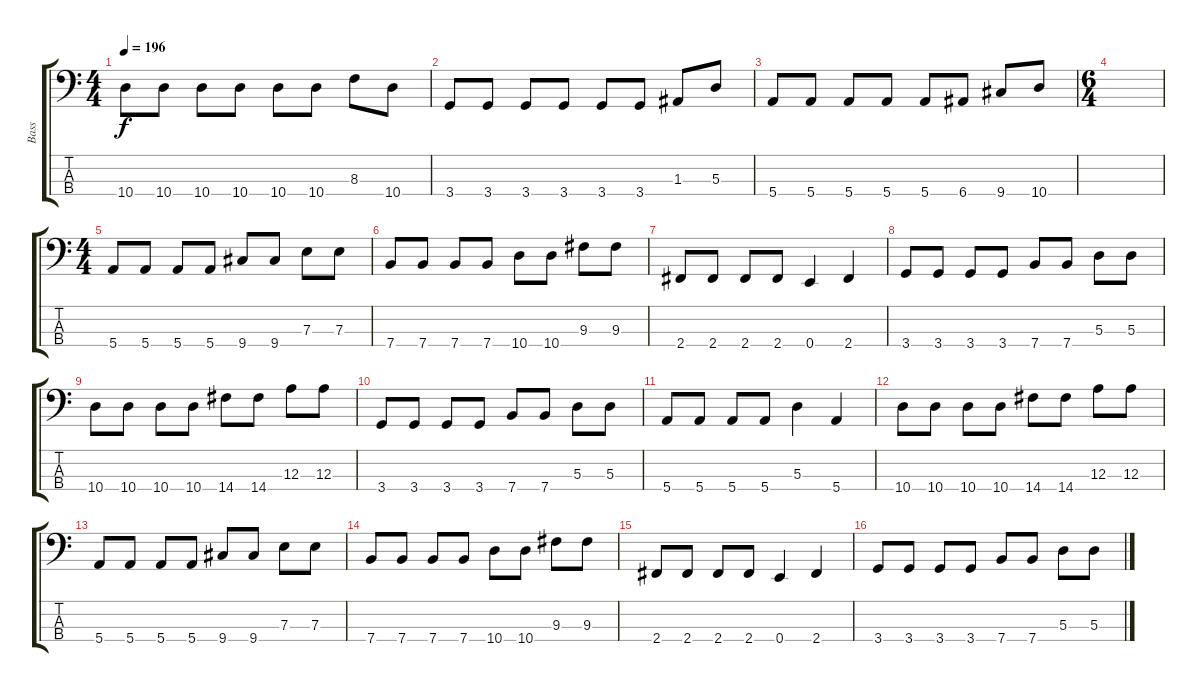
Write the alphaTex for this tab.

\track ("Bass" "Bass") {instrument electricbassfinger}
\staff {score tabs}
\tuning (G2 D2 A1 E1) {hide}
\ts (4 4)
\tempo 196
\clef f4
\ks c
10.4.8{dy f} 10.4.8 10.4.8 10.4.8 10.4.8 10.4.8 8.3.8 10.4.8 |
3.4.8 3.4.8 3.4.8 3.4.8 3.4.8 3.4.8 1.3.8 5.3.8 |
5.4.8 5.4.8 5.4.8 5.4.8 5.4.8 6.4.8 9.4.8 10.4.8 |
\ts (6 4)
|
\ts (4 4)
5.4.8 5.4.8 5.4.8 5.4.8 9.4.8 9.4.8 7.3.8 7.3.8 |
7.4.8 7.4.8 7.4.8 7.4.8 10.4.8 10.4.8 9.3.8 9.3.8 |
2.4.8 2.4.8 2.4.8 2.4.8 0.4.4 2.4.4 |
3.4.8 3.4.8 3.4.8 3.4.8 7.4.8 7.4.8 5.3.8 5.3.8 |
10.4.8 10.4.8 10.4.8 10.4.8 14.4.8 14.4.8 12.3.8 12.3.8 |
3.4.8 3.4.8 3.4.8 3.4.8 7.4.8 7.4.8 5.3.8 5.3.8 |
5.4.8 5.4.8 5.4.8 5.4.8 5.3.4 5.4.4 |
10.4.8 10.4.8 10.4.8 10.4.8 14.4.8 14.4.8 12.3.8 12.3.8 |
5.4.8 5.4.8 5.4.8 5.4.8 9.4.8 9.4.8 7.3.8 7.3.8 |
7.4.8 7.4.8 7.4.8 7.4.8 10.4.8 10.4.8 9.3.8 9.3.8 |
2.4.8 2.4.8 2.4.8 2.4.8 0.4.4 2.4.4 |
3.4.8 3.4.8 3.4.8 3.4.8 7.4.8 7.4.8 5.3.8 5.3.8
